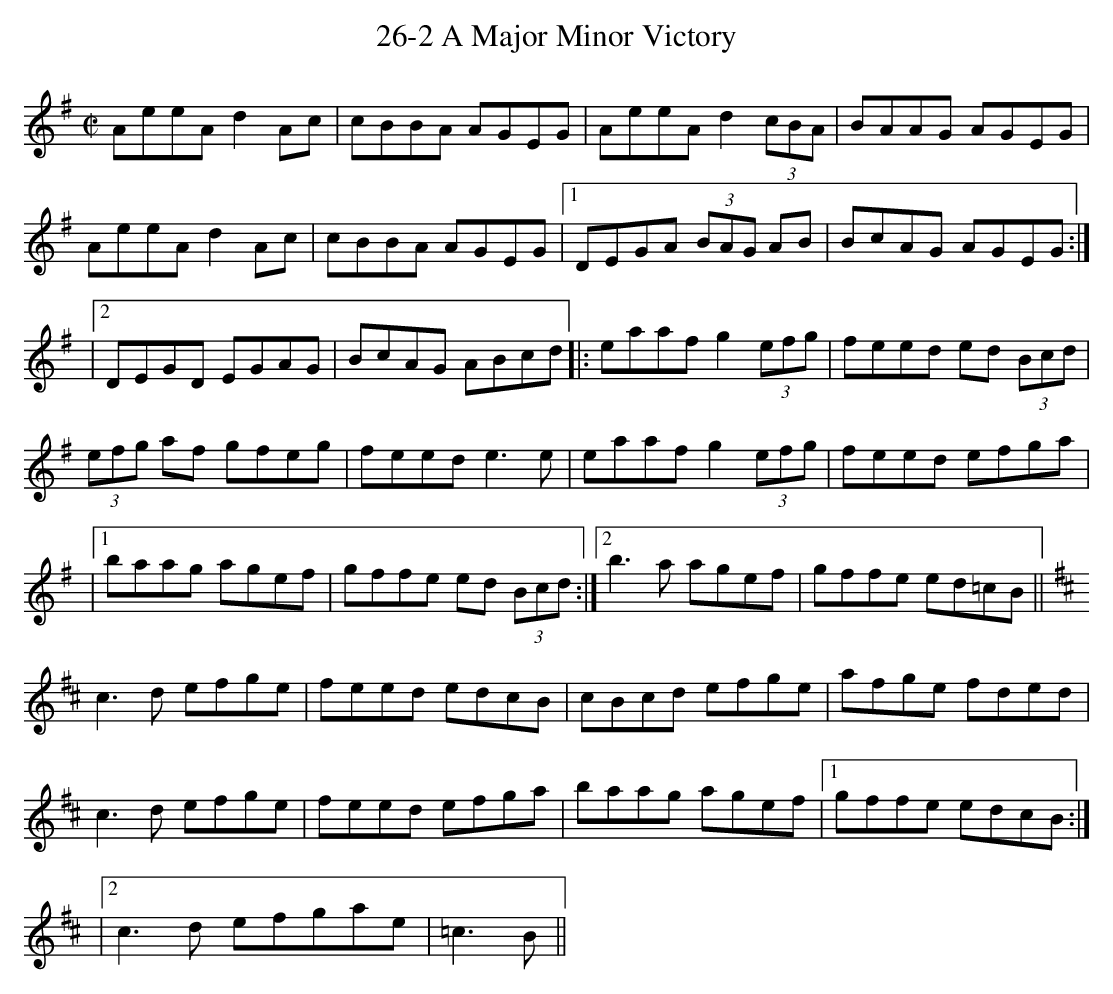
X:1
T: 26-2 A Major Minor Victory
M: C|
L: 1/8
K: Gmaj
AE'E'A D'2AC' | C'BBA AGEG | AE'E'AD'2 (3C'BA | BAAG AGEG |
AE'E'A D'2AC' | C'BBA AGEG |1 DEGA (3BAG AB | BC'AG AGEG :|
|2DEGD EGAG | BC'AG ABC'D' |: E'A'A'F'G'2(3E'F'G' | F'E'E'D' E'D' (3BC'D'|
(3E'F'G' A'F' G'F'E'G' | F'E'E'D' E'3E' | E'A'A'F' G'2 (3E'F'G' | F'E'E'D' E'F'G'A' |
|1 B'A'A'G' A'G'E'F' | G'F'F'E' E'D' (3BC'D' :|2 B'3A' A'G'E'F' | G'F'F'E' E'D'=C'B||
K: Dmaj
C'3D' E'F'G'E' | F'E'E'D' E'D'C'B | C'BC'D' E'F'G'E' | A'F'G'E' F'D'E'D' |
C'3D' E'F'G'E' | F'E'E'D' E'F'G'A' | B'A'A'G' A'G'E'F' |1 G'F'F'E' E'D'C'B :|
|2C'3D' E'F'G'A'E' | =C'3B ||
